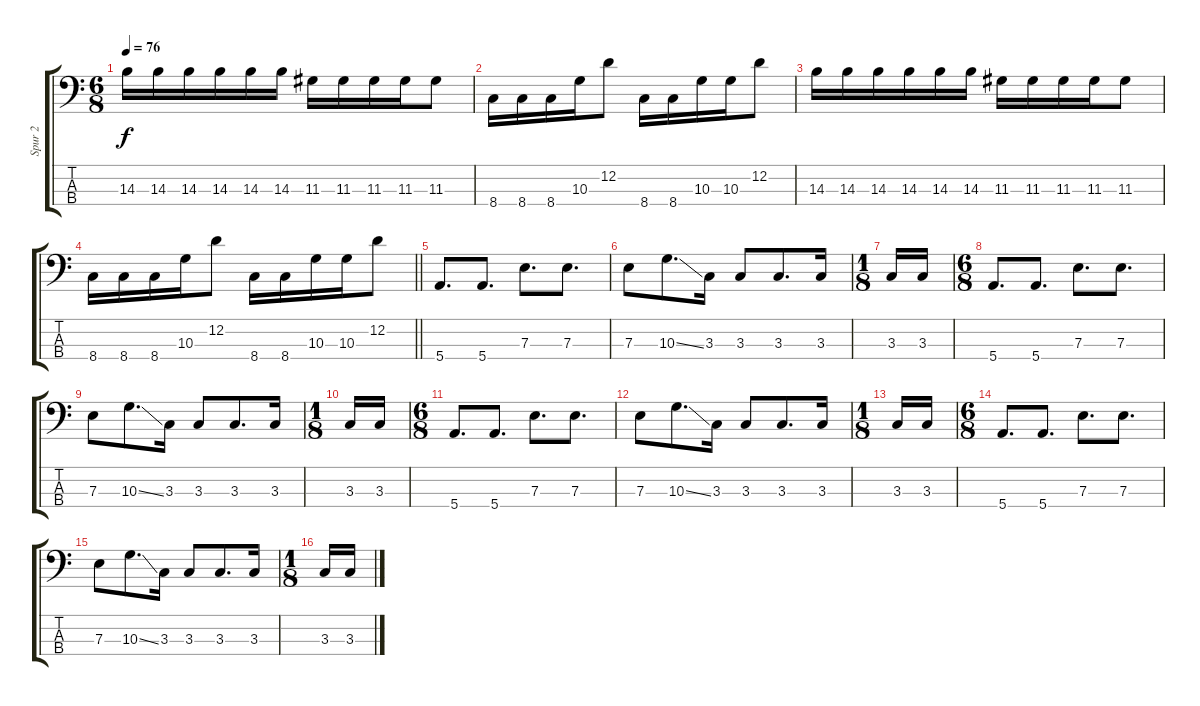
\track ("Spur 2" "Spur 2") {instrument electricbassfinger}
\staff {score tabs}
\tuning (G2 D2 A1 E1) {hide}
\ts (6 8)
\tempo 76
\clef f4
\ks c
14.3.16{dy f} 14.3.16 14.3.16 14.3.16 14.3.16 14.3.16 11.3.16 11.3.16 11.3.16 11.3.16 11.3.8 |
8.4.16 8.4.16 8.4.16 10.3.16 12.2.8 8.4.16 8.4.16 10.3.16 10.3.16 12.2.8 |
14.3.16 14.3.16 14.3.16 14.3.16 14.3.16 14.3.16 11.3.16 11.3.16 11.3.16 11.3.16 11.3.8 |
\barLineRight lightlight
8.4.16 8.4.16 8.4.16 10.3.16 12.2.8 8.4.16 8.4.16 10.3.16 10.3.16 12.2.8 |
5.4.8{d} 5.4.8{d} 7.3.8{d} 7.3.8{d} |
7.3.8 10.3{ss}.8{d} 3.3.16 3.3.8 3.3.8{d} 3.3.16 |
\ts (1 8)
3.3.16 3.3.16 |
\ts (6 8)
5.4.8{d} 5.4.8{d} 7.3.8{d} 7.3.8{d} |
7.3.8 10.3{ss}.8{d} 3.3.16 3.3.8 3.3.8{d} 3.3.16 |
\ts (1 8)
3.3.16 3.3.16 |
\ts (6 8)
5.4.8{d} 5.4.8{d} 7.3.8{d} 7.3.8{d} |
7.3.8 10.3{ss}.8{d} 3.3.16 3.3.8 3.3.8{d} 3.3.16 |
\ts (1 8)
3.3.16 3.3.16 |
\ts (6 8)
5.4.8{d} 5.4.8{d} 7.3.8{d} 7.3.8{d} |
7.3.8 10.3{ss}.8{d} 3.3.16 3.3.8 3.3.8{d} 3.3.16 |
\ts (1 8)
3.3.16 3.3.16
